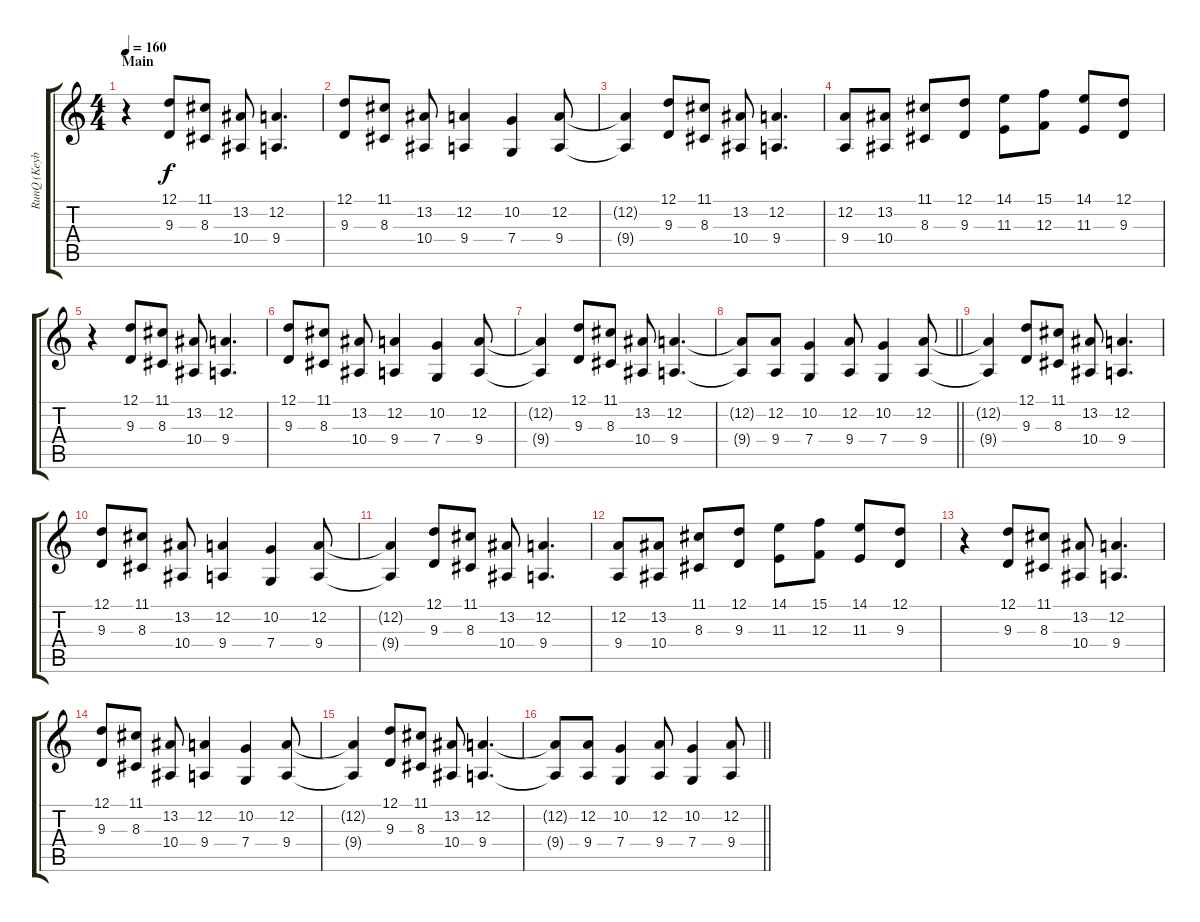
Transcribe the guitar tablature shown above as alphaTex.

\track ("RunQ (Keyboard)" "RunQ (Keyb") {instrument koto}
\staff {score tabs}
\tuning (D4 A3 F3 C3 G2 C2) {hide}
\ts (4 4)
\section ("" "Main")
\tempo 160
\clef g2
\ks c
r.4{dy f volume 8} (12.1 9.3).8 (11.1 8.3).8 (13.2 10.4).8 (12.2 9.4).4{d} |
(12.1 9.3).8 (11.1 8.3).8 (13.2 10.4).8 (12.2 9.4).4 (10.2 7.4).4 (12.2 9.4).8 |
(12.2{t} 9.4{t}).4 (12.1 9.3).8 (11.1 8.3).8 (13.2 10.4).8 (12.2 9.4).4{d} |
(12.2 9.4).8 (13.2 10.4).8 (11.1 8.3).8 (12.1 9.3).8 (14.1 11.3).8 (15.1 12.3).8 (14.1 11.3).8 (12.1 9.3).8 |
r.4 (12.1 9.3).8 (11.1 8.3).8 (13.2 10.4).8 (12.2 9.4).4{d} |
(12.1 9.3).8 (11.1 8.3).8 (13.2 10.4).8 (12.2 9.4).4 (10.2 7.4).4 (12.2 9.4).8 |
(12.2{t} 9.4{t}).4 (12.1 9.3).8 (11.1 8.3).8 (13.2 10.4).8 (12.2 9.4).4{d} |
\barLineRight lightlight
(12.2{t} 9.4{t}).8 (12.2 9.4).8 (10.2 7.4).4 (12.2 9.4).8 (10.2 7.4).4 (12.2 9.4).8 |
\section ("" "")
(12.2{t} 9.4{t}).4 (12.1 9.3).8 (11.1 8.3).8 (13.2 10.4).8 (12.2 9.4).4{d} |
(12.1 9.3).8 (11.1 8.3).8 (13.2 10.4).8 (12.2 9.4).4 (10.2 7.4).4 (12.2 9.4).8 |
(12.2{t} 9.4{t}).4 (12.1 9.3).8 (11.1 8.3).8 (13.2 10.4).8 (12.2 9.4).4{d} |
(12.2 9.4).8 (13.2 10.4).8 (11.1 8.3).8 (12.1 9.3).8 (14.1 11.3).8 (15.1 12.3).8 (14.1 11.3).8 (12.1 9.3).8 |
r.4 (12.1 9.3).8 (11.1 8.3).8 (13.2 10.4).8 (12.2 9.4).4{d} |
(12.1 9.3).8 (11.1 8.3).8 (13.2 10.4).8 (12.2 9.4).4 (10.2 7.4).4 (12.2 9.4).8 |
(12.2{t} 9.4{t}).4 (12.1 9.3).8 (11.1 8.3).8 (13.2 10.4).8 (12.2 9.4).4{d} |
\barLineRight lightlight
(12.2{t} 9.4{t}).8 (12.2 9.4).8 (10.2 7.4).4 (12.2 9.4).8 (10.2 7.4).4 (12.2 9.4).8
